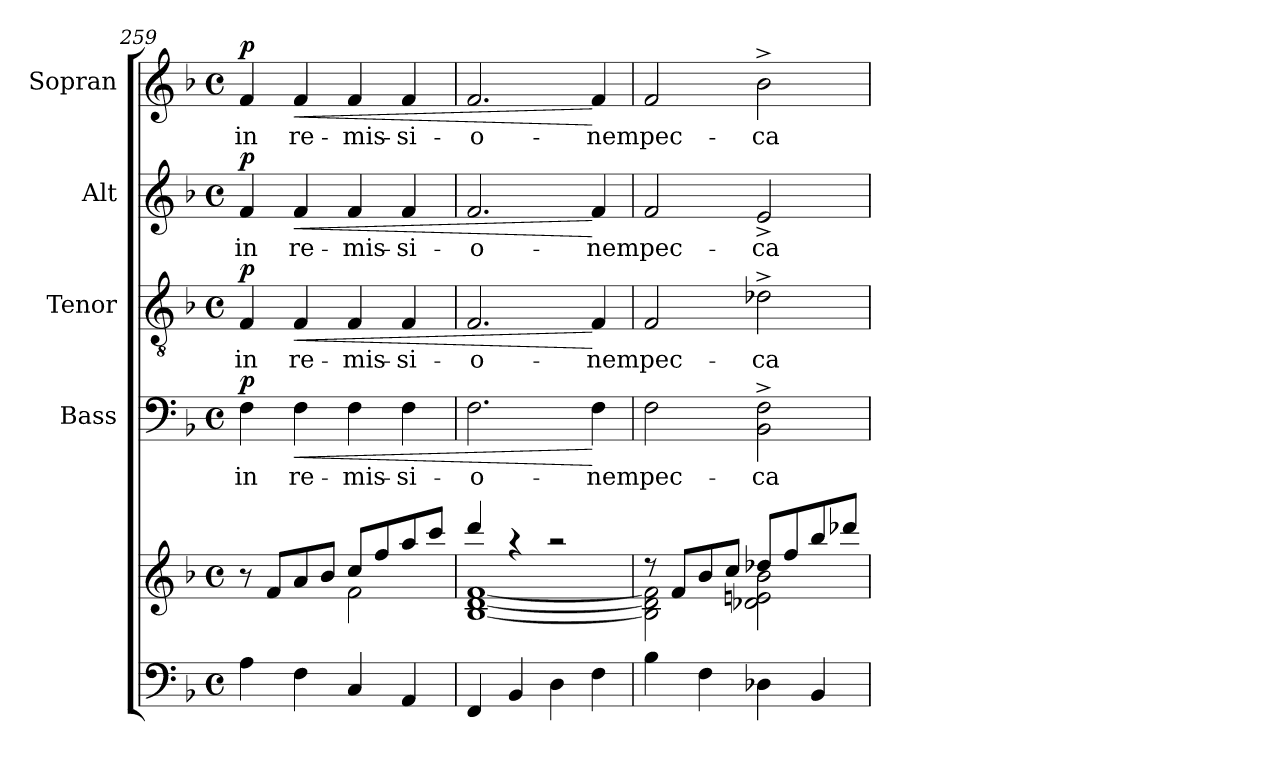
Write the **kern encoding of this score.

**kern	**kern	**kern	**text	**dynam	**kern	**text	**dynam	**kern	**text	**dynam	**kern	**text	**dynam
*part5	*part5	*part4	*part4	*part4	*part3	*part3	*part3	*part2	*part2	*part2	*part1	*part1	*part1
*staff6	*staff5	*staff4	*staff4	*staff4	*staff3	*staff3	*staff3	*staff2	*staff2	*staff2	*staff1	*staff1	*staff1
*	*	*I"Bass	*	*	*I"Tenor	*	*	*I"Alt	*	*	*I"Sopran	*	*
*	*	*I'B.	*	*	*I'T.	*	*	*I'A.	*	*	*I'S.	*	*
*clefF4	*clefG2	*clefF4	*	*	*clefGv2	*	*	*clefG2	*	*	*clefG2	*	*
*k[b-]	*k[b-]	*k[b-]	*	*	*k[b-]	*	*	*k[b-]	*	*	*k[b-]	*	*
*F:	*F:	*F:	*	*	*F:	*	*	*F:	*	*	*F:	*	*
*M4/4	*M4/4	*M4/4	*	*	*M4/4	*	*	*M4/4	*	*	*M4/4	*	*
*met(c)	*met(c)	*met(c)	*	*	*met(c)	*	*	*met(c)	*	*	*met(c)	*	*
=259	=259	=259	=259	=259	=259	=259	=259	=259	=259	=259	=259	=259	=259
*	*^	*	*	*	*	*	*	*	*	*	*	*	*
!	!	!	!	!LO:LY:b	!LO:DY:a	!	!LO:LY:b	!LO:DY:a	!	!LO:LY:b	!LO:DY:a	!	!LO:LY:b	!LO:DY:a
4A\	8r	2ryy	4F\	in	p	4F/	in	p	4f/	in	p	4f/	in	p
.	8f/L	.	.	.	.	.	.	.	.	.	.	.	.	.
!	!	!	!	!LO:LY:b	!LO:HP:b	!	!LO:LY:b	!LO:HP:b	!	!LO:LY:b	!LO:HP:b	!	!LO:LY:b	!LO:HP:b
4F\	8a/	.	4F\	re-	<	4F/	re-	<	4f/	re-	<	4f/	re-	<
.	8b-/J	.	.	.	.	.	.	.	.	.	.	.	.	.
!	!	!	!	!LO:LY:b	!	!	!LO:LY:b	!	!	!LO:LY:b	!	!	!LO:LY:b	!
4C/	8cc/L	2f\	4F\	-mis-	.	4F/	-mis-	.	4f/	-mis-	.	4f/	-mis-	.
.	8ff/	.	.	.	.	.	.	.	.	.	.	.	.	.
!	!	!	!	!LO:LY:b	!	!	!LO:LY:b	!	!	!LO:LY:b	!	!	!LO:LY:b	!
4AA/	8aa/	.	4F\	-si-	.	4F/	-si-	.	4f/	-si-	.	4f/	-si-	.
.	8ccc/J	.	.	.	.	.	.	.	.	.	.	.	.	.
=260	=260	=260	=260	=260	=260	=260	=260	=260	=260	=260	=260	=260	=260	=260
!	!	!	!	!LO:LY:b	!	!	!LO:LY:b	!	!	!LO:LY:b	!	!	!LO:LY:b	!
4FF/	4ddd/	[<1B- [<1d [<1f	2.F\	-o-	.	2.F/	-o-	.	2.f/	-o-	.	2.f/	-o-	.
4BB-/	4raa	.	.	.	.	.	.	.	.	.	.	.	.	.
4D\	2raa	.	.	.	.	.	.	.	.	.	.	.	.	.
!	!	!	!	!LO:LY:b	!	!	!LO:LY:b	!	!	!LO:LY:b	!	!	!LO:LY:b	!
4F\	.	.	4F\	-nem	[	4F/	-nem	[	4f/	-nem	[	4f/	-nem	[
=261	=261	=261	=261	=261	=261	=261	=261	=261	=261	=261	=261	=261	=261	=261
!	!	!	!	!LO:LY:b	!	!	!LO:LY:b	!	!	!LO:LY:b	!	!	!LO:LY:b	!
4B-\	8rdd	2B-\] 2d\] 2f\]	2F\	pec-	.	2F/	pec-	.	2f/	pec-	.	2f/	pec-	.
.	8f/L	.	.	.	.	.	.	.	.	.	.	.	.	.
4F\	8b-/	.	.	.	.	.	.	.	.	.	.	.	.	.
.	8cc/J	.	.	.	.	.	.	.	.	.	.	.	.	.
!	!	!	!	!LO:LY:b	!	!	!LO:LY:b	!	!	!LO:LY:b	!	!	!LO:LY:b	!
4D-X\	8dd-X/L	2d-X\ 2en\ 2b-\	2BB-\^> 2F\^>	-ca-	.	2d-X^>\	-ca-	.	2e^>/	-ca-	.	2b-^>\	-ca-	.
.	8ff/	.	.	.	.	.	.	.	.	.	.	.	.	.
4BB-/	8bb-/	.	.	.	.	.	.	.	.	.	.	.	.	.
.	8ddd-X/J	.	.	.	.	.	.	.	.	.	.	.	.	.
*	*v	*v	*	*	*	*	*	*	*	*	*	*	*	*
=	=	=	=	=	=	=	=	=	=	=	=	=	=
*-	*-	*-	*-	*-	*-	*-	*-	*-	*-	*-	*-	*-	*-
